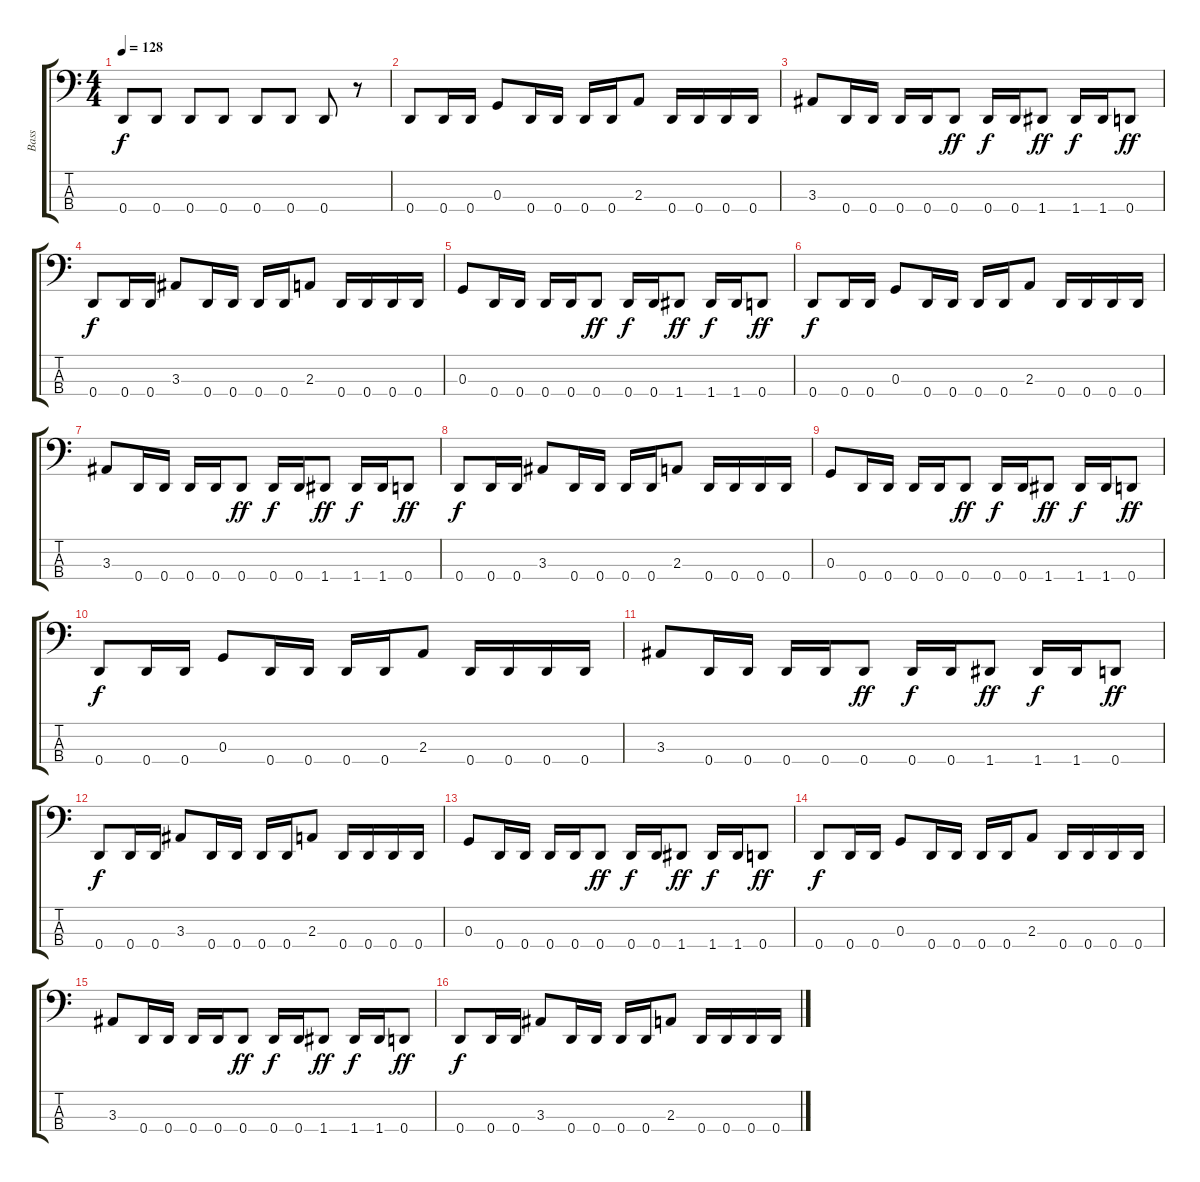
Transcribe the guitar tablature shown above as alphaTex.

\track ("Bass" "Bass") {instrument electricbasspick}
\staff {score tabs}
\tuning (F2 C2 G1 D1) {hide}
\ts (4 4)
\tempo 128
\clef f4
\ks c
0.4.8{dy f} 0.4.8 0.4.8 0.4.8 0.4.8 0.4.8 0.4.8 r.8 |
0.4.8 0.4.16 0.4.16 0.3.8 0.4.16 0.4.16 0.4.16 0.4.16 2.3.8 0.4.16 0.4.16 0.4.16 0.4.16 |
3.3.8 0.4.16 0.4.16 0.4.16 0.4.16 0.4.8{dy ff} 0.4.16{dy f} 0.4.16 1.4.8{dy ff} 1.4.16{dy f} 1.4.16 0.4.8{dy ff} |
0.4.8{dy f} 0.4.16 0.4.16 3.3.8 0.4.16 0.4.16 0.4.16 0.4.16 2.3.8 0.4.16 0.4.16 0.4.16 0.4.16 |
0.3.8 0.4.16 0.4.16 0.4.16 0.4.16 0.4.8{dy ff} 0.4.16{dy f} 0.4.16 1.4.8{dy ff} 1.4.16{dy f} 1.4.16 0.4.8{dy ff} |
0.4.8{dy f} 0.4.16 0.4.16 0.3.8 0.4.16 0.4.16 0.4.16 0.4.16 2.3.8 0.4.16 0.4.16 0.4.16 0.4.16 |
3.3.8 0.4.16 0.4.16 0.4.16 0.4.16 0.4.8{dy ff} 0.4.16{dy f} 0.4.16 1.4.8{dy ff} 1.4.16{dy f} 1.4.16 0.4.8{dy ff} |
0.4.8{dy f} 0.4.16 0.4.16 3.3.8 0.4.16 0.4.16 0.4.16 0.4.16 2.3.8 0.4.16 0.4.16 0.4.16 0.4.16 |
0.3.8 0.4.16 0.4.16 0.4.16 0.4.16 0.4.8{dy ff} 0.4.16{dy f} 0.4.16 1.4.8{dy ff} 1.4.16{dy f} 1.4.16 0.4.8{dy ff} |
0.4.8{dy f} 0.4.16 0.4.16 0.3.8 0.4.16 0.4.16 0.4.16 0.4.16 2.3.8 0.4.16 0.4.16 0.4.16 0.4.16 |
3.3.8 0.4.16 0.4.16 0.4.16 0.4.16 0.4.8{dy ff} 0.4.16{dy f} 0.4.16 1.4.8{dy ff} 1.4.16{dy f} 1.4.16 0.4.8{dy ff} |
0.4.8{dy f} 0.4.16 0.4.16 3.3.8 0.4.16 0.4.16 0.4.16 0.4.16 2.3.8 0.4.16 0.4.16 0.4.16 0.4.16 |
0.3.8 0.4.16 0.4.16 0.4.16 0.4.16 0.4.8{dy ff} 0.4.16{dy f} 0.4.16 1.4.8{dy ff} 1.4.16{dy f} 1.4.16 0.4.8{dy ff} |
0.4.8{dy f} 0.4.16 0.4.16 0.3.8 0.4.16 0.4.16 0.4.16 0.4.16 2.3.8 0.4.16 0.4.16 0.4.16 0.4.16 |
3.3.8 0.4.16 0.4.16 0.4.16 0.4.16 0.4.8{dy ff} 0.4.16{dy f} 0.4.16 1.4.8{dy ff} 1.4.16{dy f} 1.4.16 0.4.8{dy ff} |
0.4.8{dy f} 0.4.16 0.4.16 3.3.8 0.4.16 0.4.16 0.4.16 0.4.16 2.3.8 0.4.16 0.4.16 0.4.16 0.4.16
